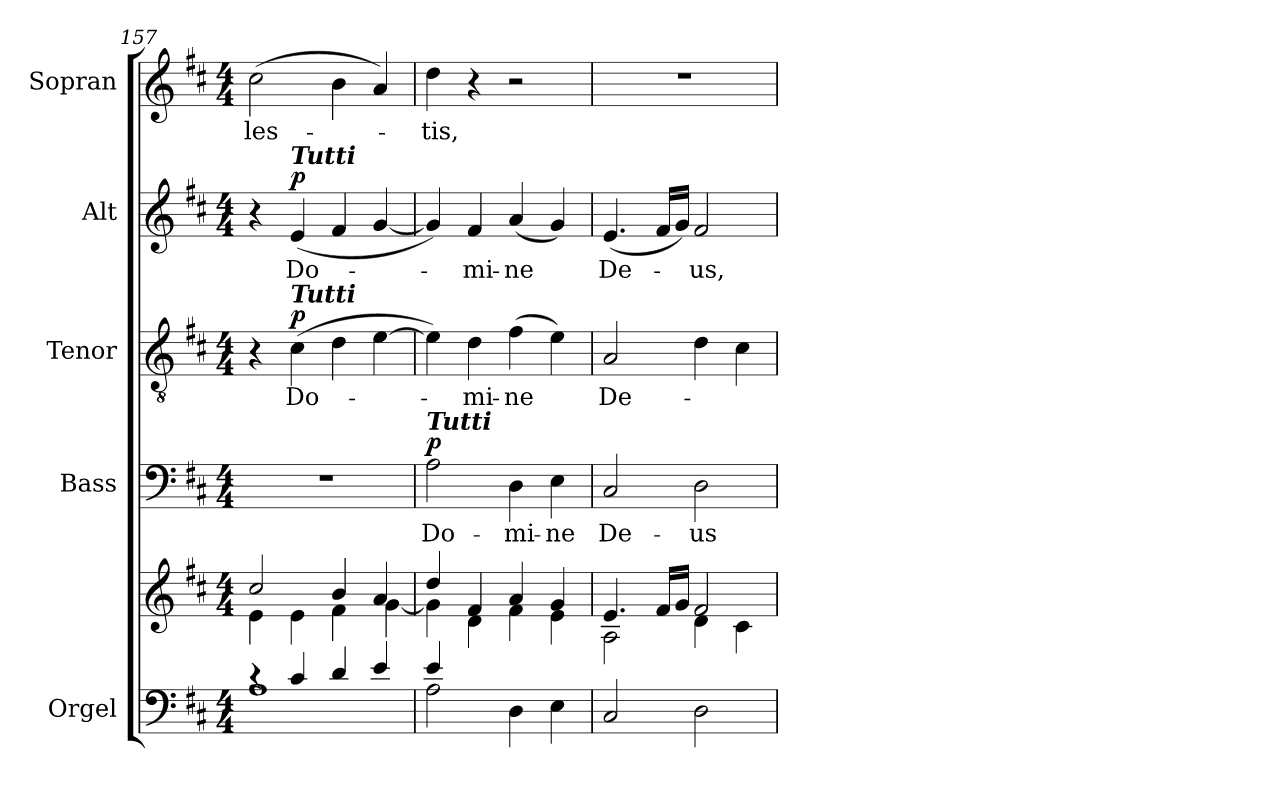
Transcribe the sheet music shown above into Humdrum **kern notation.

**kern	**kern	**kern	**text	**dynam	**kern	**text	**dynam	**kern	**text	**dynam	**kern	**text
*part5	*part5	*part4	*part4	*part4	*part3	*part3	*part3	*part2	*part2	*part2	*part1	*part1
*staff6	*staff5	*staff4	*staff4	*staff4	*staff3	*staff3	*staff3	*staff2	*staff2	*staff2	*staff1	*staff1
*I"Orgel	*	*I"Bass	*	*	*I"Tenor	*	*	*I"Alt	*	*	*I"Sopran	*
*I'Org.	*	*I'B	*	*	*I'T	*	*	*I'A	*	*	*I'S	*
*clefF4	*clefG2	*clefF4	*	*	*clefGv2	*	*	*clefG2	*	*	*clefG2	*
*k[f#c#]	*k[f#c#]	*k[f#c#]	*	*	*k[f#c#]	*	*	*k[f#c#]	*	*	*k[f#c#]	*
*D:	*D:	*D:	*	*	*D:	*	*	*D:	*	*	*D:	*
*M4/4	*M4/4	*M4/4	*	*	*M4/4	*	*	*M4/4	*	*	*M4/4	*
=157	=157	=157	=157	=157	=157	=157	=157	=157	=157	=157	=157	=157
*^	*^	*	*	*	*	*	*	*	*	*	*	*
!	!	!	!	!	!	!	!	!	!	!	!	!	!	!LO:LY:b
4rc	1A	2cc#/	4e\	1r	.	.	4r	.	.	4r	.	.	(>2cc#\	-les-
!	!	!	!	!	!	!	!	!	!	!LO:TX:a:Bi:t=Tutti	!	!	!	!
!	!	!	!	!	!	!	!LO:TX:a:Bi:t=Tutti	!	!	!	!	!	!	!
!	!	!	!	!	!	!	!	!LO:LY:b	!LO:DY:a	!	!LO:LY:b	!LO:DY:a	!	!
4c#/	.	.	4e\	.	.	.	(>4c#\	Do-	p	(<4e/	Do-	p	.	.
4d/	.	4b/	4f#\	.	.	.	4d\	.	.	4f#/	.	.	4b\	.
4e/	.	4a/	[<4g\	.	.	.	[4e\	.	.	[4g/	.	.	4a/)	.
=158	=158	=158	=158	=158	=158	=158	=158	=158	=158	=158	=158	=158	=158	=158
!	!	!	!	!LO:TX:a:Bi:t=Tutti	!	!	!	!	!	!	!	!	!	!
!	!	!	!	!	!LO:LY:b	!LO:DY:a	!	!	!	!	!	!	!	!LO:LY:b
4e/	2A\	4dd/	4g\]	2A\	Do-	p	4e\])	.	.	4g/])	.	.	4dd\	-tis,
!	!	!	!	!	!	!	!	!LO:LY:b	!	!	!LO:LY:b	!	!	!
2.ryy	.	4f#/	4d\	.	.	.	4d\	-mi-	.	4f#/	-mi-	.	4r	.
!	!	!	!	!	!LO:LY:b	!	!	!LO:LY:b	!	!	!LO:LY:b	!	!	!
.	4D\	4a/	4f#\	4D\	-mi-	.	(>4f#\	-ne	.	(<4a/	-ne	.	2r	.
!	!	!	!	!	!LO:LY:b	!	!	!	!	!	!	!	!	!
.	4E\	4g/	4e\	4E\	-ne	.	4e\)	.	.	4g/)	.	.	.	.
=159	=159	=159	=159	=159	=159	=159	=159	=159	=159	=159	=159	=159	=159	=159
!	!	!	!	!	!LO:LY:b	!	!	!LO:LY:b	!	!	!LO:LY:b	!	!	!
*v	*v	*	*	*	*	*	*	*	*	*	*	*	*	*
2C#/	4.e/	2A\	2C#/	De-	.	2A/	De-	.	(<4.e/	De-	.	1r	.
.	16f#/LL	.	.	.	.	.	.	.	16f#/LL	.	.	.	.
.	16g/JJ	.	.	.	.	.	.	.	16g/JJ)	.	.	.	.
!	!	!	!	!LO:LY:b	!	!	!	!	!	!LO:LY:b	!	!	!
2D\	2f#/	4d\	2D\	-us	.	4d\	.	.	2f#/	-us,	.	.	.
.	.	4c#\	.	.	.	4c#\	.	.	.	.	.	.	.
*	*v	*v	*	*	*	*	*	*	*	*	*	*	*
=	=	=	=	=	=	=	=	=	=	=	=	=
*-	*-	*-	*-	*-	*-	*-	*-	*-	*-	*-	*-	*-
